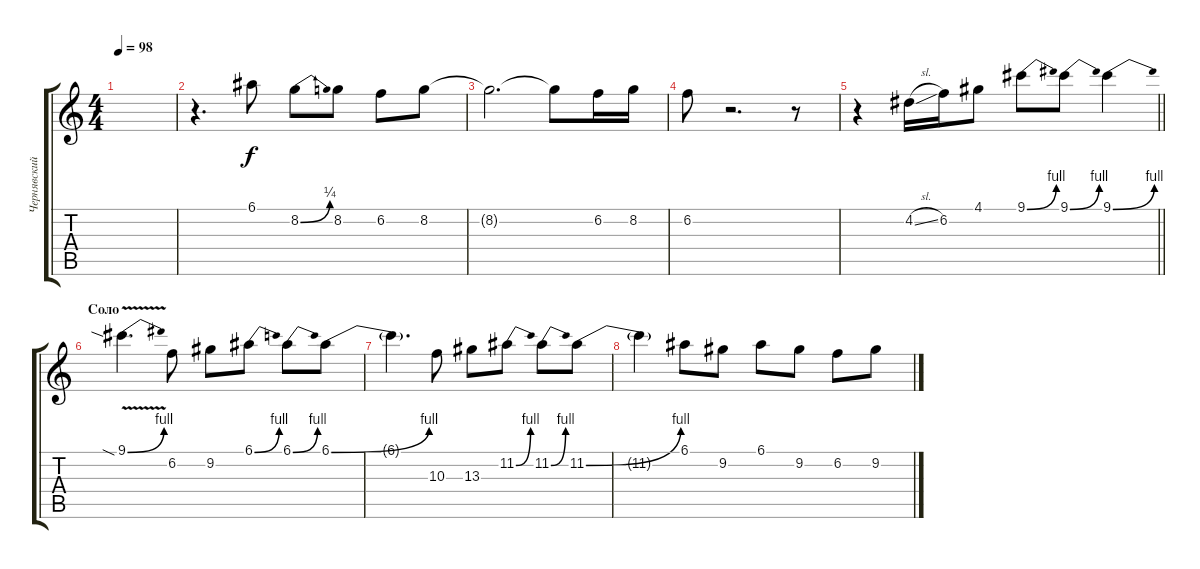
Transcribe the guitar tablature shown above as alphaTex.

\track ("Чернявский" "Чернявский") {instrument distortionguitar}
\staff {score tabs}
\tuning (E4 B3 G3 D3 A2 E2) {hide}
\ts (4 4)
\tempo 98
\clef g2
\ks c
|
r.4{d} 6.1.8 8.2{be (bend 0 0 60 1)}.8 8.2.8 6.2.8 8.2.8 |
8.2{t}.2{d} 8.2{t}.8 6.2.16 8.2.16 |
6.2.8 r.2{d} r.8 |
\barLineRight lightlight
r.4 4.2{sl}.16 6.2.16 4.1.8 9.1{be (bend 0 0 60 4)}.8 9.1{be (bend 0 0 60 4)}.8 9.1{be (bend 0 0 60 4)}.4 |
\section ("" "Соло")
9.1{be (bend 0 0 60 4) v sia}.4{d} 6.2.8 9.2.8 6.1{be (bend 0 0 60 4)}.8 6.1{be (bend 0 0 60 4)}.8 6.1{be (bend 0 0 60 4)}.8 |
6.1{t}.4{d} 10.3.8 13.3.8 11.2{be (bend 0 0 60 4)}.8 11.2{be (bend 0 0 60 4)}.8 11.2{be (bend 0 0 60 4)}.8 |
11.2{t}.4 6.1.8 9.2.8 6.1.8 9.2.8 6.2.8 9.2.8
